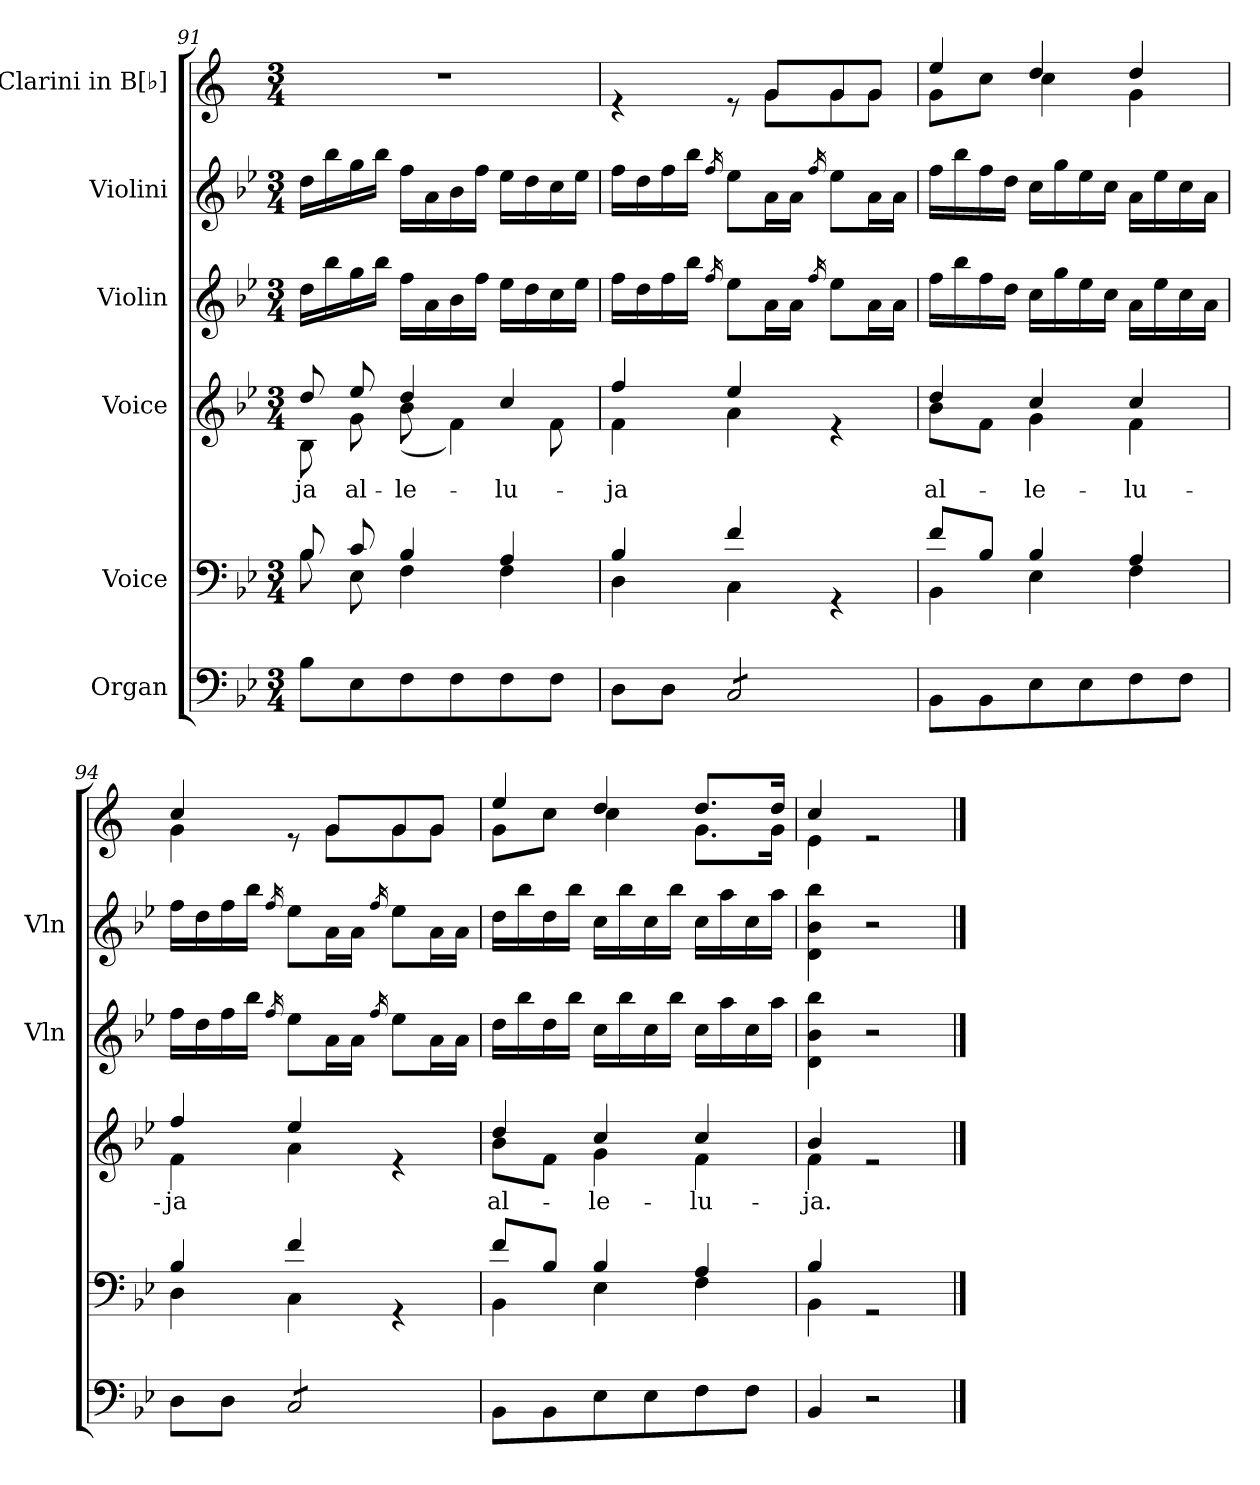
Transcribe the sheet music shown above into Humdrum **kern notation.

**kern	**kern	**kern	**text	**kern	**kern	**kern
*part6	*part5	*part4	*part4	*part3	*part2	*part1
*staff6	*staff5	*staff4	*staff4	*staff3	*staff2	*staff1
*I"Organ	*I"Voice	*I"Voice	*	*I"Violin	*I"Violini	*I"Clarini in B[♭]
*	*	*	*	*I'Vln	*I'Vln	*
*clefF4	*clefF4	*clefG2	*	*clefG2	*clefG2	*clefG2
*	*	*	*	*	*	*ITrd1c2
*k[b-e-]	*k[b-e-]	*k[b-e-]	*	*k[b-e-]	*k[b-e-]	*k[b-e-]
*M3/4	*M3/4	*M3/4	*	*M3/4	*M3/4	*M3/4
=91	=91	=91	=91	=91	=91	=91
*	*^	*	*	*	*	*
!	!	!	!	!LO:LY:b	!	!	!
*	*	*	*^	*	*	*	*
8B-\L	8B-/	8B-\	8dd/	8B-\	-ja	16dd\LL	16dd\LL	2.r
.	.	.	.	.	.	16bb-\	16bb-\	.
!	!	!	!	!	!LO:LY:b	!	!	!
8E-\	8c/	8E-\	8ee-/	8g\	al-	16gg\	16gg\	.
.	.	.	.	.	.	16bb-\JJ	16bb-\JJ	.
!	!	!	!	!	!LO:LY:b	!	!	!
8F\	4B-/	4F\	4dd/	(8b-\	-le-	16ff\LL	16ff\LL	.
.	.	.	.	.	.	16a\	16a\	.
8F\	.	.	.	4f\)	.	16b-\	16b-\	.
.	.	.	.	.	.	16ff\JJ	16ff\JJ	.
!	!	!	!	!	!LO:LY:b	!	!	!
8F\	4A/	4F\	4cc/	.	-lu-	16ee-\LL	16ee-\LL	.
.	.	.	.	.	.	16dd\	16dd\	.
8F\J	.	.	.	8f\	.	16cc\	16cc\	.
.	.	.	.	.	.	16ee-\JJ	16ee-\JJ	.
=92	=92	=92	=92	=92	=92	=92	=92	=92
!	!	!	!	!	!LO:LY:b	!	!	!
*	*	*	*	*	*	*	*	*^
8D\L	4B-/	4D\	4ff/	4f\	-ja	16ff\LL	16ff\LL	4re	4.ryy
.	.	.	.	.	.	16dd\	16dd\	.	.
8D\J	.	.	.	.	.	16ff\	16ff\	.	.
.	.	.	.	.	.	16bb-\JJ	16bb-\JJ	.	.
.	.	.	.	.	.	16qff/	16qff/	.	.
*tremolo	*	*	*	*	*	*	*	*	*
8C/L	4f/	4C\	4ee-/	4a\	.	8ee-\L	8ee-\L	8re	.
8C/	.	.	.	.	.	16a\L	16a\L	8f/L	8f\L
.	.	.	.	.	.	16a\JJ	16a\JJ	.	.
.	.	.	.	.	.	16qff/	16qff/	.	.
8C/	4rGG	4ryy	4re	4ryy	.	8ee-\L	8ee-\L	8f/	8f\
8C/J	.	.	.	.	.	16a\L	16a\L	8f/J	8f\J
*Xtremolo	*	*	*	*	*	*	*	*	*
.	.	.	.	.	.	16a\JJ	16a\JJ	.	.
=93	=93	=93	=93	=93	=93	=93	=93	=93	=93
!	!	!	!	!	!LO:LY:b	!	!	!	!
8BB-\L	8f/L	4BB-\	4dd/	8b-\L	al-	16ff\LL	16ff\LL	4dd/	8f\L
.	.	.	.	.	.	16bb-\	16bb-\	.	.
8BB-\	8B-/J	.	.	8f\J	.	16ff\	16ff\	.	8b-\J
.	.	.	.	.	.	16dd\JJ	16dd\JJ	.	.
!	!	!	!	!	!LO:LY:b	!	!	!	!
8E-\	4B-/	4E-\	4cc/	4g\	-le-	16cc\LL	16cc\LL	4cc/	4b-\
.	.	.	.	.	.	16gg\	16gg\	.	.
8E-\	.	.	.	.	.	16ee-\	16ee-\	.	.
.	.	.	.	.	.	16cc\JJ	16cc\JJ	.	.
!	!	!	!	!	!LO:LY:b	!	!	!	!
8F\	4A/	4F\	4cc/	4f\	-lu-	16a\LL	16a\LL	4cc/	4f\
.	.	.	.	.	.	16ee-\	16ee-\	.	.
8F\J	.	.	.	.	.	16cc\	16cc\	.	.
.	.	.	.	.	.	16a\JJ	16a\JJ	.	.
!!LO:LB:g=z	!!
=94	=94	=94	=94	=94	=94	=94	=94	=94	=94
!	!	!	!	!	!LO:LY:b	!	!	!	!
8D\L	4B-/	4D\	4ff/	4f\	-ja	16ff\LL	16ff\LL	4b-/	4f\
.	.	.	.	.	.	16dd\	16dd\	.	.
8D\J	.	.	.	.	.	16ff\	16ff\	.	.
.	.	.	.	.	.	16bb-\JJ	16bb-\JJ	.	.
.	.	.	.	.	.	16qff/	16qff/	.	.
*tremolo	*	*	*	*	*	*	*	*	*
8C/L	4f/	4C\	4ee-/	4a\	.	8ee-\L	8ee-\L	8re	8ryy
8C/	.	.	.	.	.	16a\L	16a\L	8f/L	8f\L
.	.	.	.	.	.	16a\JJ	16a\JJ	.	.
.	.	.	.	.	.	16qff/	16qff/	.	.
8C/	4rGG	4ryy	4re	4ryy	.	8ee-\L	8ee-\L	8f/	8f\
8C/J	.	.	.	.	.	16a\L	16a\L	8f/J	8f\J
*Xtremolo	*	*	*	*	*	*	*	*	*
.	.	.	.	.	.	16a\JJ	16a\JJ	.	.
=95	=95	=95	=95	=95	=95	=95	=95	=95	=95
!	!	!	!	!	!LO:LY:b	!	!	!	!
8BB-\L	8f/L	4BB-\	4dd/	8b-\L	al-	16dd\LL	16dd\LL	4dd/	8f\L
.	.	.	.	.	.	16bb-\	16bb-\	.	.
8BB-\	8B-/J	.	.	8f\J	.	16dd\	16dd\	.	8b-\J
.	.	.	.	.	.	16bb-\JJ	16bb-\JJ	.	.
!	!	!	!	!	!LO:LY:b	!	!	!	!
8E-\	4B-/	4E-\	4cc/	4g\	-le-	16cc\LL	16cc\LL	4cc/	4b-\
.	.	.	.	.	.	16bb-\	16bb-\	.	.
8E-\	.	.	.	.	.	16cc\	16cc\	.	.
.	.	.	.	.	.	16bb-\JJ	16bb-\JJ	.	.
!	!	!	!	!	!LO:LY:b	!	!	!	!
8F\	4A/	4F\	4cc/	4f\	-lu-	16cc\LL	16cc\LL	8.cc/L	8.f\L
.	.	.	.	.	.	16aa\	16aa\	.	.
8F\J	.	.	.	.	.	16cc\	16cc\	.	.
.	.	.	.	.	.	16aa\JJ	16aa\JJ	16cc/Jk	16f\Jk
=96	=96	=96	=96	=96	=96	=96	=96	=96	=96
!	!	!	!	!	!LO:LY:b	!	!	!	!
4BB-/	4B-/	4BB-\	4b-/	4f\	-ja.	4d\ 4b-\ 4bb-\	4d\ 4b-\ 4bb-\	4b-/	4d\
2r	2rGG	2ryy	2re	2ryy	.	2r	2r	2re	2ryy
*	*v	*v	*	*	*	*	*	*v	*v
*	*	*v	*v	*	*	*	*
==	==	==	==	==	==	==
*-	*-	*-	*-	*-	*-	*-
